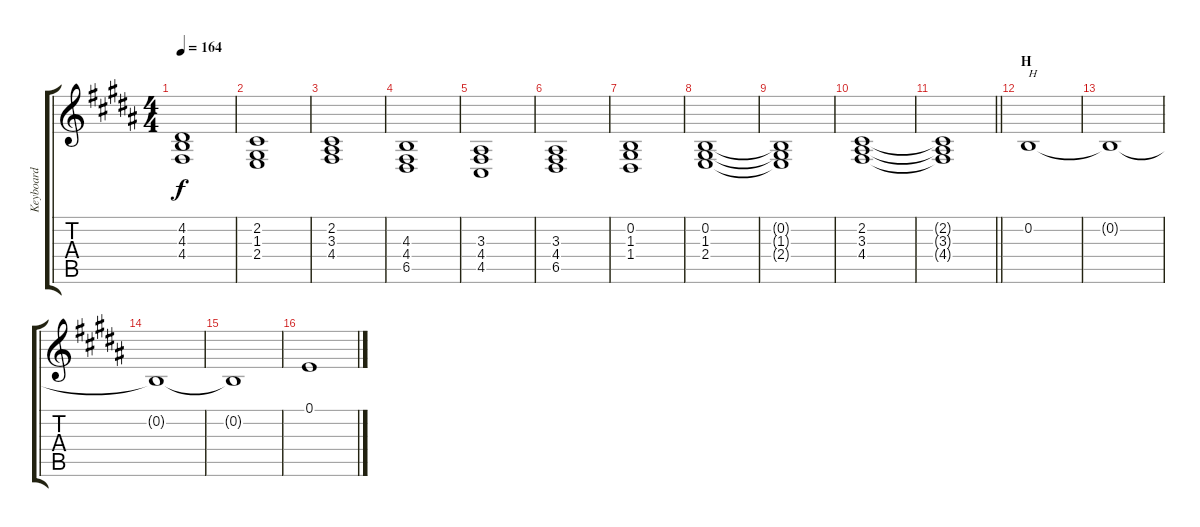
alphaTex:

\track ("Keyboard" "Keyboard") {instrument churchorgan}
\staff {score tabs}
\tuning (E4 B3 G3 D3 A2 E2) {hide}
\ts (4 4)
\tempo 164
\clef g2
\ks b
(4.2 4.3 4.4).1{dy f} |
(2.2 1.3 2.4).1 |
(2.2 3.3 4.4).1 |
(4.3 4.4 6.5).1 |
(3.3 4.4 4.5).1 |
(3.3 4.4 6.5).1 |
(0.2 1.3 1.4).1 |
(0.2 1.3 2.4).1 |
(0.2{t} 1.3{t} 2.4{t}).1 |
(2.2 3.3 4.4).1 |
\barLineRight lightlight
(2.2{t} 3.3{t} 4.4{t}).1 |
\section ("" "H")
0.2.1{txt "H"} |
0.2{t}.1 |
0.2{t}.1 |
0.2{t}.1 |
0.1.1
